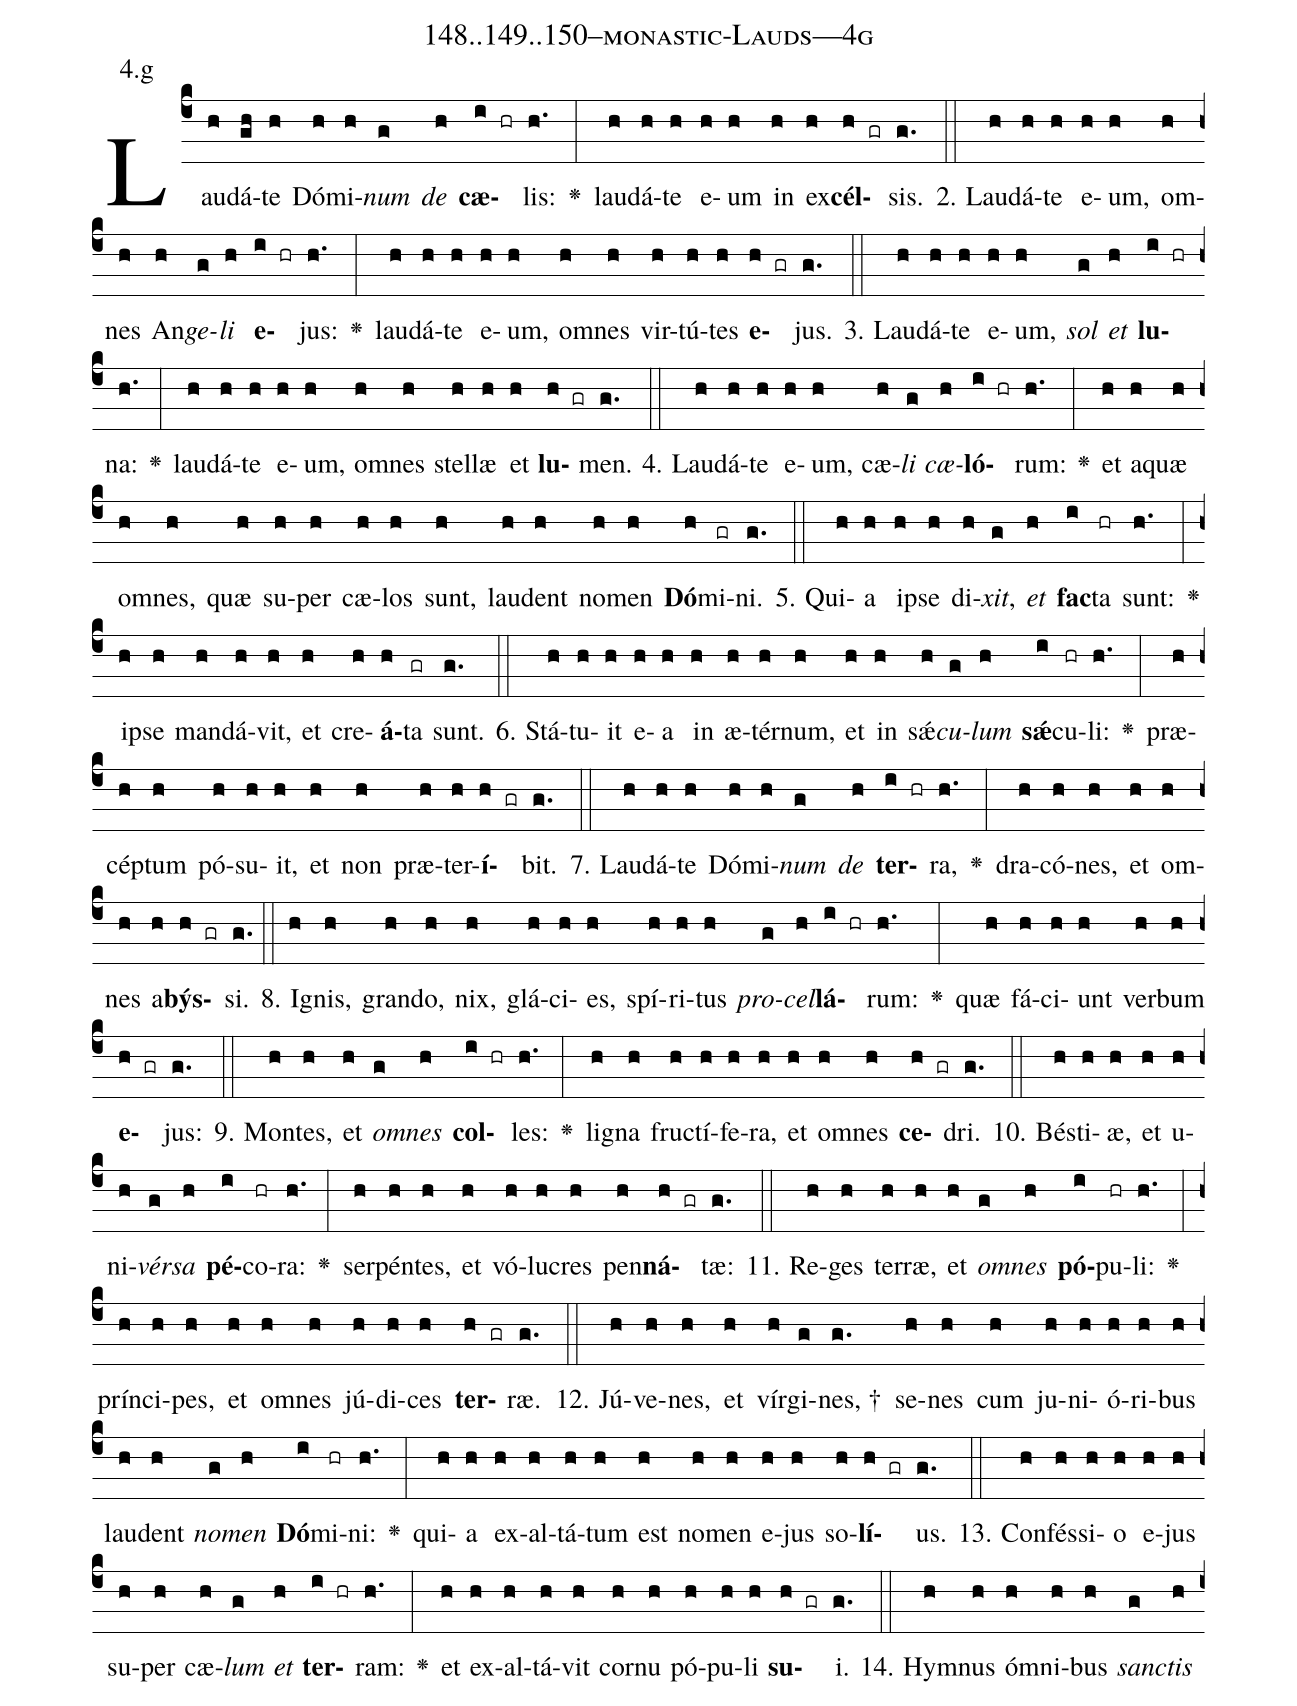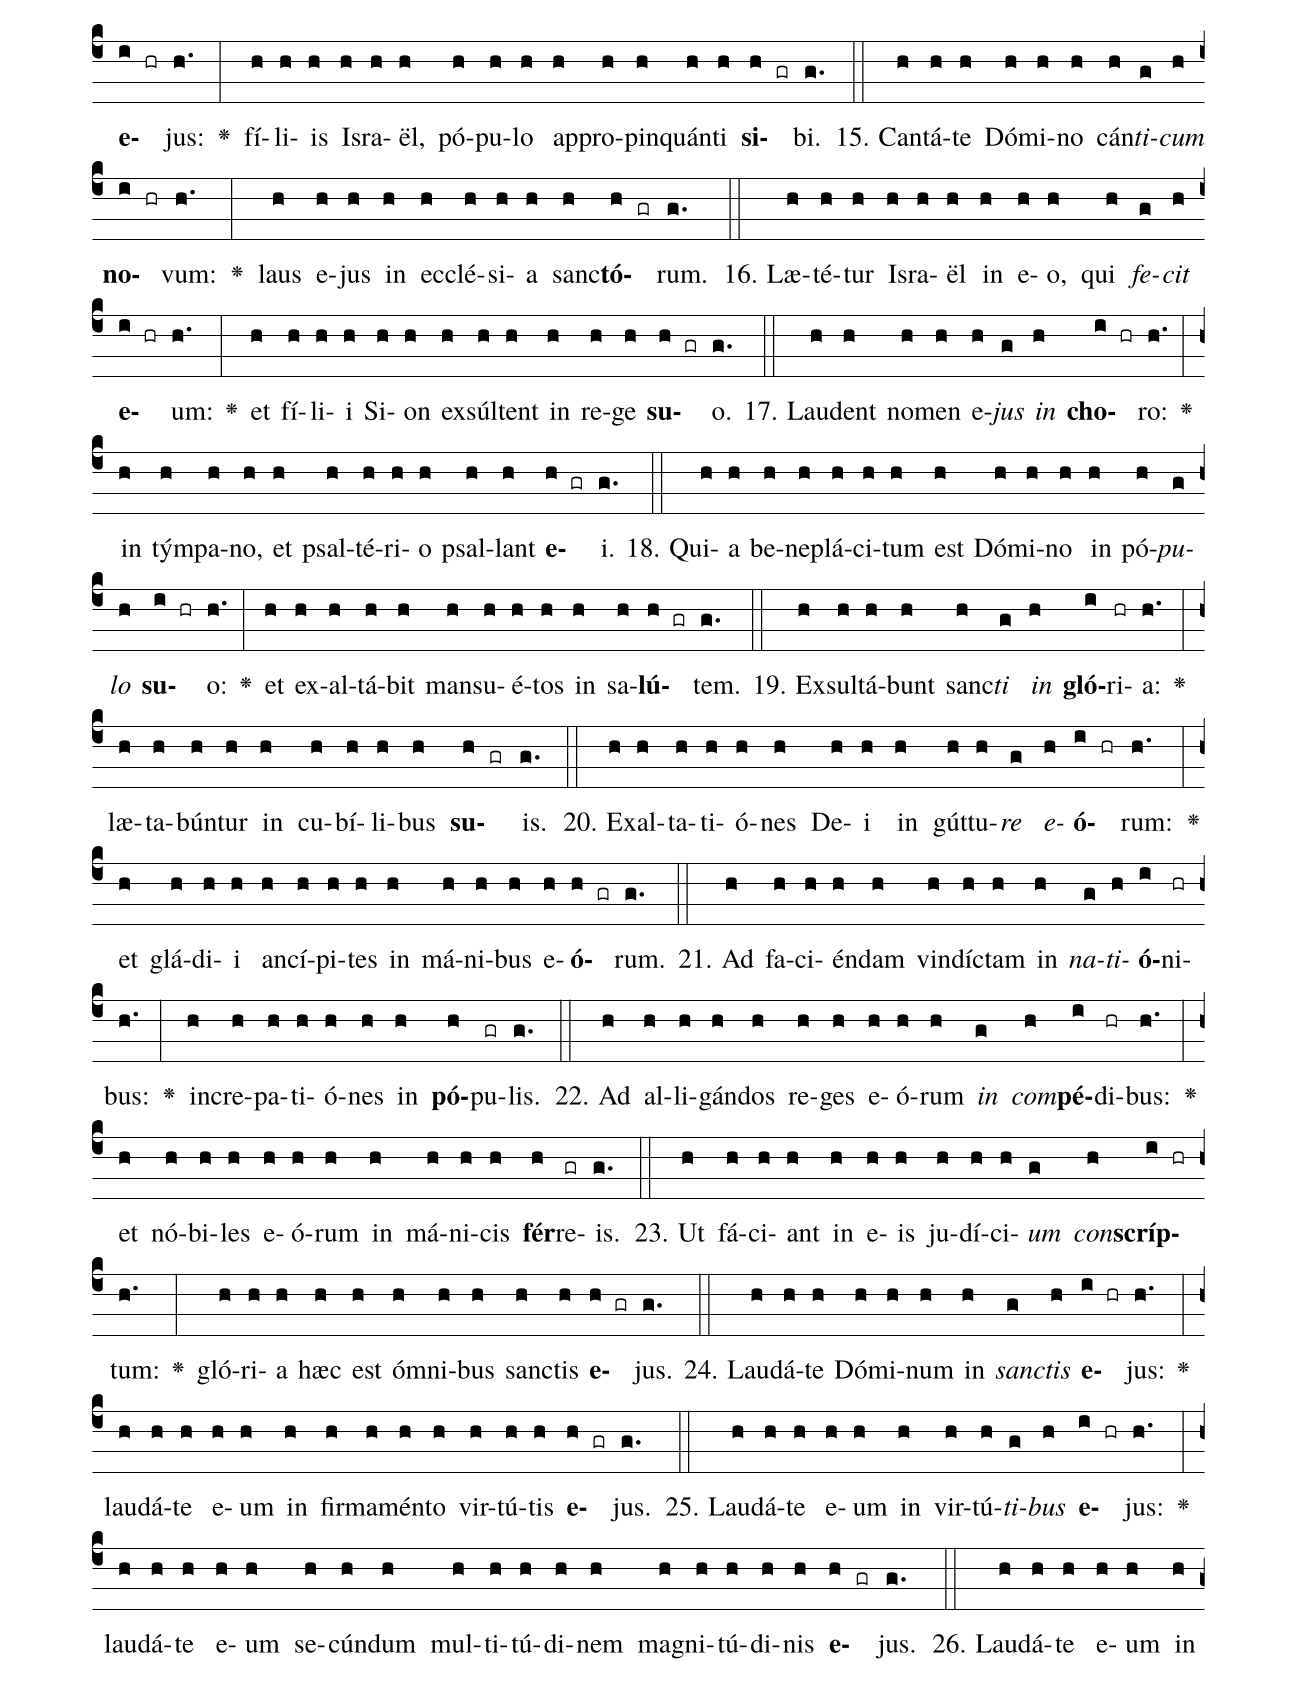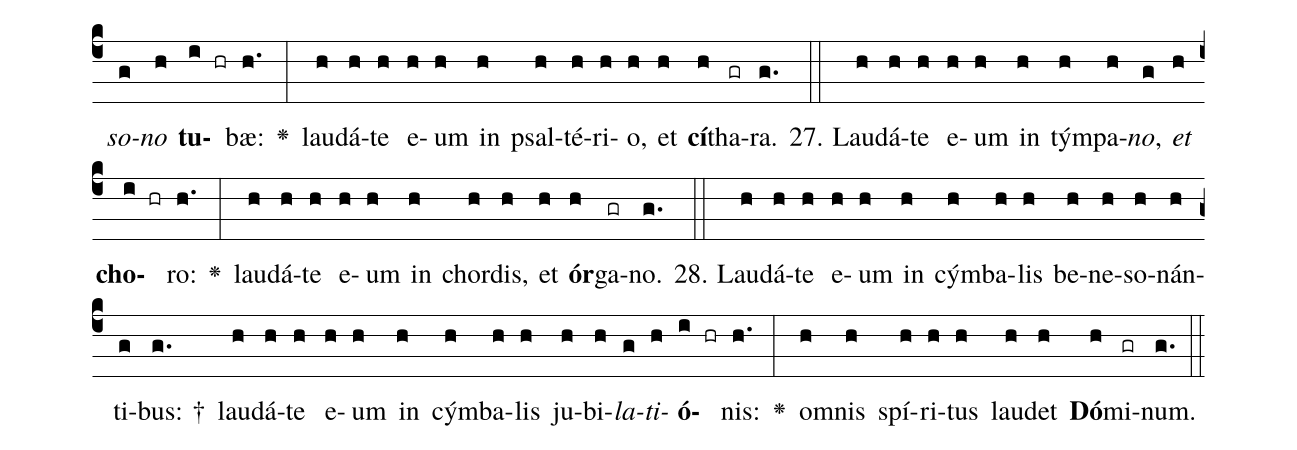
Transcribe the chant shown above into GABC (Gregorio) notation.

name: 148..149..150--monastic-Lauds---4g;
annotation: 4.g;
%%
(c4)Lau(h)dá(gh)te(h) Dó(h)mi(h)<i>num</i>(g) <i>de</i>(h) <b>cæ</b>(i hr)lis:(h.) <v>\greheightstar</v>(:) lau(h)dá(h)te(h) e(h)um(h) in(h) ex(h)<b>cél</b>(h gr)sis.(g.) (::)
2. Lau(h)dá(h)te(h) e(h)um,(h) om(h)nes(h) An(h)<i>ge</i>(g)<i>li</i>(h) <b>e</b>(i hr)jus:(h.) <v>\greheightstar</v>(:) lau(h)dá(h)te(h) e(h)um,(h) om(h)nes(h) vir(h)tú(h)tes(h) <b>e</b>(h gr)jus.(g.) (::)
3. Lau(h)dá(h)te(h) e(h)um,(h) <i>sol</i>(g) <i>et</i>(h) <b>lu</b>(i hr)na:(h.) <v>\greheightstar</v>(:) lau(h)dá(h)te(h) e(h)um,(h) om(h)nes(h) stel(h)læ(h) et(h) <b>lu</b>(h gr)men.(g.) (::)
4. Lau(h)dá(h)te(h) e(h)um,(h) cæ(h)<i>li</i>(g) <i>cæ</i>(h)<b>ló</b>(i hr)rum:(h.) <v>\greheightstar</v>(:) et(h) a(h)quæ(h) om(h)nes,(h) quæ(h) su(h)per(h) cæ(h)los(h) sunt,(h) lau(h)dent(h) no(h)men(h) <b>Dó</b>(h)mi(gr)ni.(g.) (::)
5. Qui(h)a(h) ip(h)se(h) di(h)<i>xit</i>,(g) <i>et</i>(h) <b>fac</b>(i)ta(hr) sunt:(h.) <v>\greheightstar</v>(:) ip(h)se(h) man(h)dá(h)vit,(h) et(h) cre(h)<b>á</b>(h)ta(gr) sunt.(g.) (::)
6. Stá(h)tu(h)it(h) e(h)a(h) in(h) æ(h)tér(h)num,(h) et(h) in(h) sǽ(h)<i>cu</i>(g)<i>lum</i>(h) <b>sǽ</b>(i)cu(hr)li:(h.) <v>\greheightstar</v>(:) præ(h)cép(h)tum(h) pó(h)su(h)it,(h) et(h) non(h) præ(h)ter(h)<b>í</b>(h gr)bit.(g.) (::)
7. Lau(h)dá(h)te(h) Dó(h)mi(h)<i>num</i>(g) <i>de</i>(h) <b>ter</b>(i hr)ra,(h.) <v>\greheightstar</v>(:) dra(h)có(h)nes,(h) et(h) om(h)nes(h) a(h)<b>býs</b>(h gr)si.(g.) (::)
8. I(h)gnis,(h) gran(h)do,(h) nix,(h) glá(h)ci(h)es,(h) spí(h)ri(h)tus(h) <i>pro</i>(g)<i>cel</i>(h)<b>lá</b>(i hr)rum:(h.) <v>\greheightstar</v>(:) quæ(h) fá(h)ci(h)unt(h) ver(h)bum(h) <b>e</b>(h gr)jus:(g.) (::)
9. Mon(h)tes,(h) et(h) <i>om</i>(g)<i>nes</i>(h) <b>col</b>(i hr)les:(h.) <v>\greheightstar</v>(:) li(h)gna(h) fruc(h)tí(h)fe(h)ra,(h) et(h) om(h)nes(h) <b>ce</b>(h gr)dri.(g.) (::)
10. Bés(h)ti(h)æ,(h) et(h) u(h)ni(h)<i>vér</i>(g)<i>sa</i>(h) <b>pé</b>(i)co(hr)ra:(h.) <v>\greheightstar</v>(:) ser(h)pén(h)tes,(h) et(h) vó(h)lu(h)cres(h) pen(h)<b>ná</b>(h gr)tæ:(g.) (::)
11. Re(h)ges(h) ter(h)ræ,(h) et(h) <i>om</i>(g)<i>nes</i>(h) <b>pó</b>(i)pu(hr)li:(h.) <v>\greheightstar</v>(:) prín(h)ci(h)pes,(h) et(h) om(h)nes(h) jú(h)di(h)ces(h) <b>ter</b>(h gr)ræ.(g.) (::)
12. Jú(h)ve(h)nes,(h) et(h) vír(h)gi(g)nes, †(g.) se(h)nes(h) cum(h) ju(h)ni(h)ó(h)ri(h)bus(h) lau(h)dent(h) <i>no</i>(g)<i>men</i>(h) <b>Dó</b>(i)mi(hr)ni:(h.) <v>\greheightstar</v>(:) qui(h)a(h) ex(h)al(h)tá(h)tum(h) est(h) no(h)men(h) e(h)jus(h) so(h)<b>lí</b>(h gr)us.(g.) (::)
13. Con(h)fés(h)si(h)o(h) e(h)jus(h) su(h)per(h) cæ(h)<i>lum</i>(g) <i>et</i>(h) <b>ter</b>(i hr)ram:(h.) <v>\greheightstar</v>(:) et(h) ex(h)al(h)tá(h)vit(h) cor(h)nu(h) pó(h)pu(h)li(h) <b>su</b>(h gr)i.(g.) (::)
14. Hym(h)nus(h) óm(h)ni(h)bus(h) <i>sanc</i>(g)<i>tis</i>(h) <b>e</b>(i hr)jus:(h.) <v>\greheightstar</v>(:) fí(h)li(h)is(h) Is(h)ra(h)ël,(h) pó(h)pu(h)lo(h) ap(h)pro(h)pin(h)quán(h)ti(h) <b>si</b>(h gr)bi.(g.) (::)
15. Can(h)tá(h)te(h) Dó(h)mi(h)no(h) cán(h)<i>ti</i>(g)<i>cum</i>(h) <b>no</b>(i hr)vum:(h.) <v>\greheightstar</v>(:) laus(h) e(h)jus(h) in(h) ec(h)clé(h)si(h)a(h) sanc(h)<b>tó</b>(h gr)rum.(g.) (::)
16. Læ(h)té(h)tur(h) Is(h)ra(h)ël(h) in(h) e(h)o,(h) qui(h) <i>fe</i>(g)<i>cit</i>(h) <b>e</b>(i hr)um:(h.) <v>\greheightstar</v>(:) et(h) fí(h)li(h)i(h) Si(h)on(h) ex(h)súl(h)tent(h) in(h) re(h)ge(h) <b>su</b>(h gr)o.(g.) (::)
17. Lau(h)dent(h) no(h)men(h) e(h)<i>jus</i>(g) <i>in</i>(h) <b>cho</b>(i hr)ro:(h.) <v>\greheightstar</v>(:) in(h) tým(h)pa(h)no,(h) et(h) psal(h)té(h)ri(h)o(h) psal(h)lant(h) <b>e</b>(h gr)i.(g.) (::)
18. Qui(h)a(h) be(h)ne(h)plá(h)ci(h)tum(h) est(h) Dó(h)mi(h)no(h) in(h) pó(h)<i>pu</i>(g)<i>lo</i>(h) <b>su</b>(i hr)o:(h.) <v>\greheightstar</v>(:) et(h) ex(h)al(h)tá(h)bit(h) man(h)su(h)é(h)tos(h) in(h) sa(h)<b>lú</b>(h gr)tem.(g.) (::)
19. Ex(h)sul(h)tá(h)bunt(h) sanc(h)<i>ti</i>(g) <i>in</i>(h) <b>gló</b>(i)ri(hr)a:(h.) <v>\greheightstar</v>(:) læ(h)ta(h)bún(h)tur(h) in(h) cu(h)bí(h)li(h)bus(h) <b>su</b>(h gr)is.(g.) (::)
20. Ex(h)al(h)ta(h)ti(h)ó(h)nes(h) De(h)i(h) in(h) gút(h)tu(h)<i>re</i>(g) <i>e</i>(h)<b>ó</b>(i hr)rum:(h.) <v>\greheightstar</v>(:) et(h) glá(h)di(h)i(h) an(h)cí(h)pi(h)tes(h) in(h) má(h)ni(h)bus(h) e(h)<b>ó</b>(h gr)rum.(g.) (::)
21. Ad(h) fa(h)ci(h)én(h)dam(h) vin(h)díc(h)tam(h) in(h) <i>na</i>(g)<i>ti</i>(h)<b>ó</b>(i)ni(hr)bus:(h.) <v>\greheightstar</v>(:) in(h)cre(h)pa(h)ti(h)ó(h)nes(h) in(h) <b>pó</b>(h)pu(gr)lis.(g.) (::)
22. Ad(h) al(h)li(h)gán(h)dos(h) re(h)ges(h) e(h)ó(h)rum(h) <i>in</i>(g) <i>com</i>(h)<b>pé</b>(i)di(hr)bus:(h.) <v>\greheightstar</v>(:) et(h) nó(h)bi(h)les(h) e(h)ó(h)rum(h) in(h) má(h)ni(h)cis(h) <b>fér</b>(h)re(gr)is.(g.) (::)
23. Ut(h) fá(h)ci(h)ant(h) in(h) e(h)is(h) ju(h)dí(h)ci(h)<i>um</i>(g) <i>con</i>(h)<b>scríp</b>(i hr)tum:(h.) <v>\greheightstar</v>(:) gló(h)ri(h)a(h) hæc(h) est(h) óm(h)ni(h)bus(h) sanc(h)tis(h) <b>e</b>(h gr)jus.(g.) (::)
24. Lau(h)dá(h)te(h) Dó(h)mi(h)num(h) in(h) <i>sanc</i>(g)<i>tis</i>(h) <b>e</b>(i hr)jus:(h.) <v>\greheightstar</v>(:) lau(h)dá(h)te(h) e(h)um(h) in(h) fir(h)ma(h)mén(h)to(h) vir(h)tú(h)tis(h) <b>e</b>(h gr)jus.(g.) (::)
25. Lau(h)dá(h)te(h) e(h)um(h) in(h) vir(h)tú(h)<i>ti</i>(g)<i>bus</i>(h) <b>e</b>(i hr)jus:(h.) <v>\greheightstar</v>(:) lau(h)dá(h)te(h) e(h)um(h) se(h)cún(h)dum(h) mul(h)ti(h)tú(h)di(h)nem(h) ma(h)gni(h)tú(h)di(h)nis(h) <b>e</b>(h gr)jus.(g.) (::)
26. Lau(h)dá(h)te(h) e(h)um(h) in(h) <i>so</i>(g)<i>no</i>(h) <b>tu</b>(i hr)bæ:(h.) <v>\greheightstar</v>(:) lau(h)dá(h)te(h) e(h)um(h) in(h) psal(h)té(h)ri(h)o,(h) et(h) <b>cí</b>(h)tha(gr)ra.(g.) (::)
27. Lau(h)dá(h)te(h) e(h)um(h) in(h) tým(h)pa(h)<i>no</i>,(g) <i>et</i>(h) <b>cho</b>(i hr)ro:(h.) <v>\greheightstar</v>(:) lau(h)dá(h)te(h) e(h)um(h) in(h) chor(h)dis,(h) et(h) <b>ór</b>(h)ga(gr)no.(g.) (::)
28. Lau(h)dá(h)te(h) e(h)um(h) in(h) cým(h)ba(h)lis(h) be(h)ne(h)so(h)nán(h)ti(g)bus: †(g.) lau(h)dá(h)te(h) e(h)um(h) in(h) cým(h)ba(h)lis(h) ju(h)bi(h)<i>la</i>(g)<i>ti</i>(h)<b>ó</b>(i hr)nis:(h.) <v>\greheightstar</v>(:) om(h)nis(h) spí(h)ri(h)tus(h) lau(h)det(h) <b>Dó</b>(h)mi(gr)num.(g.) (::)
